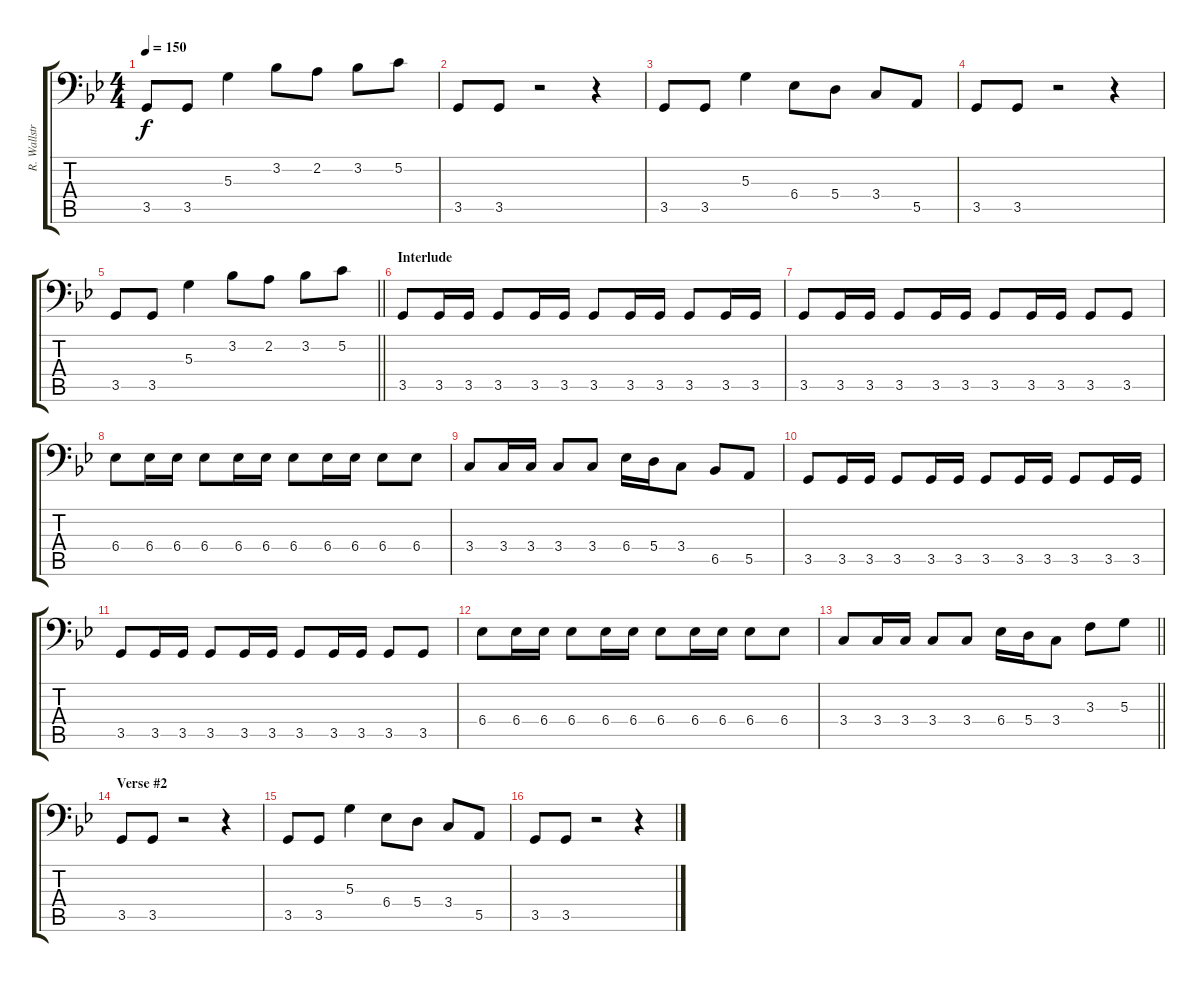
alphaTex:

\track ("R. Wallström (Bass)" "R. Wallstr") {instrument electricbassfinger}
\staff {score tabs}
\tuning (C3 G2 D2 A1 E1 B0) {hide}
\ts (4 4)
\tempo 150
\clef f4
\ks gminor
3.5.8{dy f} 3.5.8 5.3.4 3.2.8 2.2.8 3.2.8 5.2.8 |
3.5.8 3.5.8 r.2 r.4 |
3.5.8 3.5.8 5.3.4 6.4.8 5.4.8 3.4.8 5.5.8 |
3.5.8 3.5.8 r.2 r.4 |
\barLineRight lightlight
3.5.8 3.5.8 5.3.4 3.2.8 2.2.8 3.2.8 5.2.8 |
\section ("" "Interlude")
3.5.8 3.5.16 3.5.16 3.5.8 3.5.16 3.5.16 3.5.8 3.5.16 3.5.16 3.5.8 3.5.16 3.5.16 |
3.5.8 3.5.16 3.5.16 3.5.8 3.5.16 3.5.16 3.5.8 3.5.16 3.5.16 3.5.8 3.5.8 |
6.4.8 6.4.16 6.4.16 6.4.8 6.4.16 6.4.16 6.4.8 6.4.16 6.4.16 6.4.8 6.4.8 |
3.4.8 3.4.16 3.4.16 3.4.8 3.4.8 6.4.16 5.4.16 3.4.8 6.5.8 5.5.8 |
3.5.8 3.5.16 3.5.16 3.5.8 3.5.16 3.5.16 3.5.8 3.5.16 3.5.16 3.5.8 3.5.16 3.5.16 |
3.5.8 3.5.16 3.5.16 3.5.8 3.5.16 3.5.16 3.5.8 3.5.16 3.5.16 3.5.8 3.5.8 |
6.4.8 6.4.16 6.4.16 6.4.8 6.4.16 6.4.16 6.4.8 6.4.16 6.4.16 6.4.8 6.4.8 |
\barLineRight lightlight
3.4.8 3.4.16 3.4.16 3.4.8 3.4.8 6.4.16 5.4.16 3.4.8 3.3.8 5.3.8 |
\section ("" "Verse #2")
3.5.8 3.5.8 r.2 r.4 |
3.5.8 3.5.8 5.3.4 6.4.8 5.4.8 3.4.8 5.5.8 |
3.5.8 3.5.8 r.2 r.4
